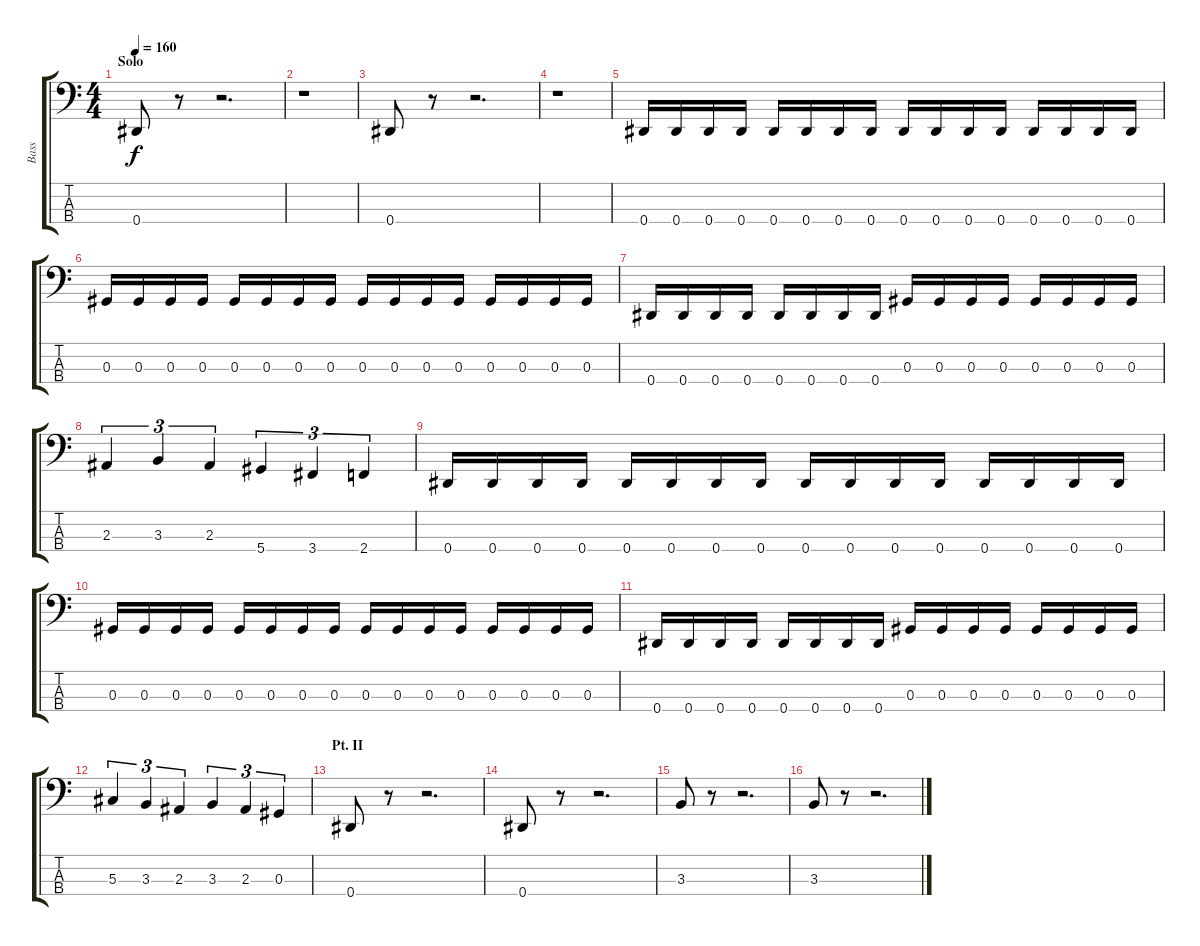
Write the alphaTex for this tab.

\track ("Bass" "Bass") {instrument electricbassfinger}
\staff {score tabs}
\tuning (Gb2 Db2 Ab1 Eb1) {hide}
\ts (4 4)
\section ("" "Solo")
\tempo 160
\clef f4
\ks c
0.4.8{dy f} r.8 r.2{d} |
r.1 |
0.4.8 r.8 r.2{d} |
r.1 |
0.4.16 0.4.16 0.4.16 0.4.16 0.4.16 0.4.16 0.4.16 0.4.16 0.4.16 0.4.16 0.4.16 0.4.16 0.4.16 0.4.16 0.4.16 0.4.16 |
0.3.16 0.3.16 0.3.16 0.3.16 0.3.16 0.3.16 0.3.16 0.3.16 0.3.16 0.3.16 0.3.16 0.3.16 0.3.16 0.3.16 0.3.16 0.3.16 |
0.4.16 0.4.16 0.4.16 0.4.16 0.4.16 0.4.16 0.4.16 0.4.16 0.3.16 0.3.16 0.3.16 0.3.16 0.3.16 0.3.16 0.3.16 0.3.16 |
2.3.4{tu (3 2)} 3.3.4{tu (3 2)} 2.3.4{tu (3 2)} 5.4.4{tu (3 2)} 3.4.4{tu (3 2)} 2.4.4{tu (3 2)} |
0.4.16 0.4.16 0.4.16 0.4.16 0.4.16 0.4.16 0.4.16 0.4.16 0.4.16 0.4.16 0.4.16 0.4.16 0.4.16 0.4.16 0.4.16 0.4.16 |
0.3.16 0.3.16 0.3.16 0.3.16 0.3.16 0.3.16 0.3.16 0.3.16 0.3.16 0.3.16 0.3.16 0.3.16 0.3.16 0.3.16 0.3.16 0.3.16 |
0.4.16 0.4.16 0.4.16 0.4.16 0.4.16 0.4.16 0.4.16 0.4.16 0.3.16 0.3.16 0.3.16 0.3.16 0.3.16 0.3.16 0.3.16 0.3.16 |
5.3.4{tu (3 2)} 3.3.4{tu (3 2)} 2.3.4{tu (3 2)} 3.3.4{tu (3 2)} 2.3.4{tu (3 2)} 0.3.4{tu (3 2)} |
\section ("" "Pt. II")
0.4.8 r.8 r.2{d} |
0.4.8 r.8 r.2{d} |
3.3.8 r.8 r.2{d} |
3.3.8 r.8 r.2{d}
